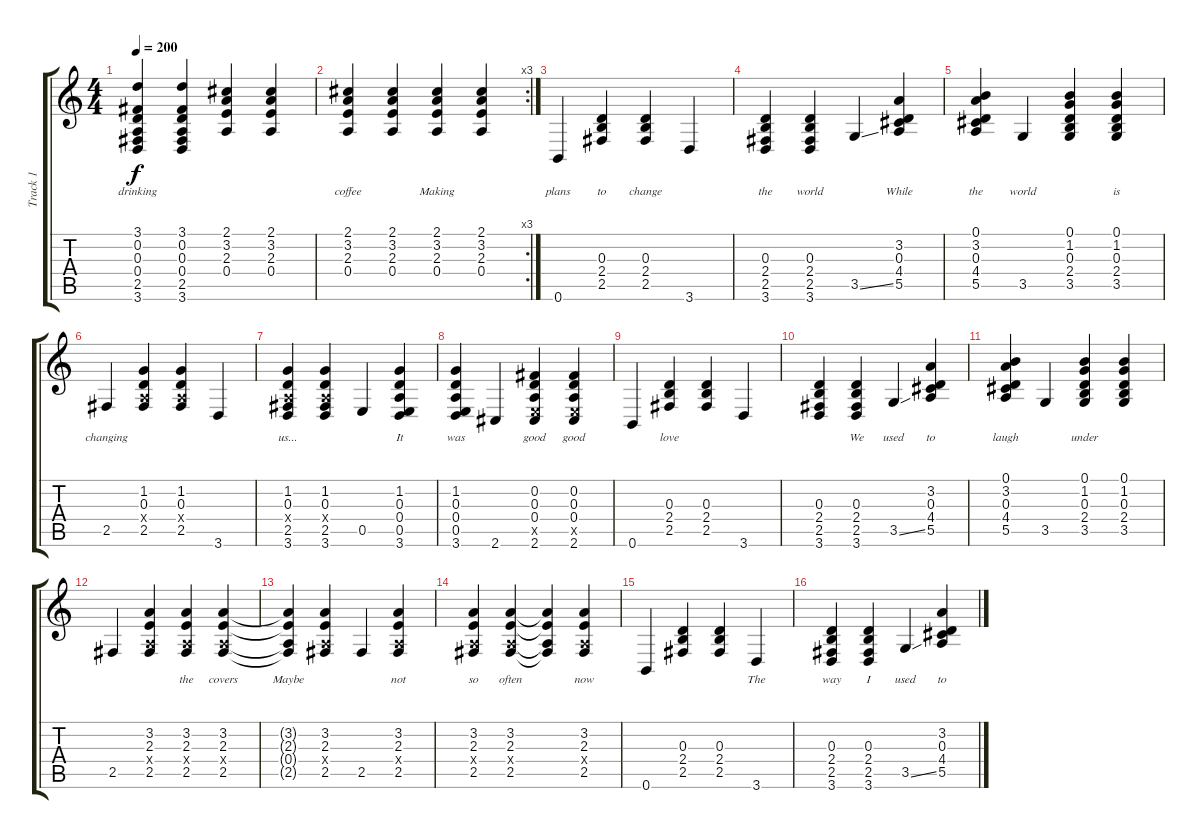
\track ("Track 1" "Track 1") {instrument acousticguitarsteel}
\staff {score tabs}
\tuning (B3 Gb3 D3 A2 E2 B1) {hide}
\ts (4 4)
\tempo 200
\clef g2
\ks c
(3.1 0.2 0.3 0.4 2.5 3.6).4{lyrics (0 "drinking") lyrics (1 "") lyrics (2 "") lyrics (3 "") lyrics (4 "") dy f} (3.1 0.2 0.3 0.4 2.5 3.6).4{lyrics (0 "") lyrics (1 "") lyrics (2 "") lyrics (3 "") lyrics (4 "")} (2.1 3.2 2.3 0.4).4{lyrics (0 "") lyrics (1 "") lyrics (2 "") lyrics (3 "") lyrics (4 "")} (2.1 3.2 2.3 0.4).4{lyrics (0 "") lyrics (1 "") lyrics (2 "") lyrics (3 "") lyrics (4 "")} |
\rc 3
(2.1 3.2 2.3 0.4).4{lyrics (0 "coffee") lyrics (1 "") lyrics (2 "") lyrics (3 "") lyrics (4 "")} (2.1 3.2 2.3 0.4).4{lyrics (0 "") lyrics (1 "") lyrics (2 "") lyrics (3 "") lyrics (4 "")} (2.1 3.2 2.3 0.4).4{lyrics (0 "Making") lyrics (1 "") lyrics (2 "") lyrics (3 "") lyrics (4 "")} (2.1 3.2 2.3 0.4).4{lyrics (0 "") lyrics (1 "") lyrics (2 "") lyrics (3 "") lyrics (4 "")} |
0.6.4{lyrics (0 "plans") lyrics (1 "") lyrics (2 "") lyrics (3 "") lyrics (4 "")} (0.3 2.4 2.5).4{lyrics (0 "to") lyrics (1 "") lyrics (2 "") lyrics (3 "") lyrics (4 "")} (0.3 2.4 2.5).4{lyrics (0 "change") lyrics (1 "") lyrics (2 "") lyrics (3 "") lyrics (4 "")} 3.6.4{lyrics (0 "") lyrics (1 "") lyrics (2 "") lyrics (3 "") lyrics (4 "")} |
(0.3 2.4 2.5 3.6).4{lyrics (0 "the") lyrics (1 "") lyrics (2 "") lyrics (3 "") lyrics (4 "")} (0.3 2.4 2.5 3.6).4{lyrics (0 "world") lyrics (1 "") lyrics (2 "") lyrics (3 "") lyrics (4 "")} 3.5{ss}.4{lyrics (0 "") lyrics (1 "") lyrics (2 "") lyrics (3 "") lyrics (4 "")} (3.2 0.3 4.4 5.5).4{lyrics (0 "While") lyrics (1 "") lyrics (2 "") lyrics (3 "") lyrics (4 "")} |
(0.1 3.2 0.3 4.4 5.5).4{lyrics (0 "the") lyrics (1 "") lyrics (2 "") lyrics (3 "") lyrics (4 "")} 3.5.4{lyrics (0 "world") lyrics (1 "") lyrics (2 "") lyrics (3 "") lyrics (4 "")} (0.1 1.2 0.3 2.4 3.5).4{lyrics (0 "") lyrics (1 "") lyrics (2 "") lyrics (3 "") lyrics (4 "")} (0.1 1.2 0.3 2.4 3.5).4{lyrics (0 "is") lyrics (1 "") lyrics (2 "") lyrics (3 "") lyrics (4 "")} |
2.5.4{lyrics (0 "changing") lyrics (1 "") lyrics (2 "") lyrics (3 "") lyrics (4 "")} (1.2 0.3 0.4{x} 2.5).4{lyrics (0 "") lyrics (1 "") lyrics (2 "") lyrics (3 "") lyrics (4 "")} (1.2 0.3 0.4{x} 2.5).4{lyrics (0 "") lyrics (1 "") lyrics (2 "") lyrics (3 "") lyrics (4 "")} 3.6.4{lyrics (0 "") lyrics (1 "") lyrics (2 "") lyrics (3 "") lyrics (4 "")} |
(1.2 0.3 0.4{x} 2.5 3.6).4{lyrics (0 "us...") lyrics (1 "") lyrics (2 "") lyrics (3 "") lyrics (4 "")} (1.2 0.3 0.4{x} 2.5 3.6).4{lyrics (0 "") lyrics (1 "") lyrics (2 "") lyrics (3 "") lyrics (4 "")} 0.5.4{lyrics (0 "") lyrics (1 "") lyrics (2 "") lyrics (3 "") lyrics (4 "")} (1.2 0.3 0.4 0.5 3.6).4{lyrics (0 "It") lyrics (1 "") lyrics (2 "") lyrics (3 "") lyrics (4 "")} |
(1.2 0.3 0.4 0.5 3.6).4{lyrics (0 "was") lyrics (1 "") lyrics (2 "") lyrics (3 "") lyrics (4 "")} 2.6.4{lyrics (0 "") lyrics (1 "") lyrics (2 "") lyrics (3 "") lyrics (4 "")} (0.2 0.3 0.4 0.5{x} 2.6).4{lyrics (0 "good") lyrics (1 "") lyrics (2 "") lyrics (3 "") lyrics (4 "")} (0.2 0.3 0.4 0.5{x} 2.6).4{lyrics (0 "good") lyrics (1 "") lyrics (2 "") lyrics (3 "") lyrics (4 "")} |
0.6.4{lyrics (0 "") lyrics (1 "") lyrics (2 "") lyrics (3 "") lyrics (4 "")} (0.3 2.4 2.5).4{lyrics (0 "love") lyrics (1 "") lyrics (2 "") lyrics (3 "") lyrics (4 "")} (0.3 2.4 2.5).4{lyrics (0 "") lyrics (1 "") lyrics (2 "") lyrics (3 "") lyrics (4 "")} 3.6.4{lyrics (0 "") lyrics (1 "") lyrics (2 "") lyrics (3 "") lyrics (4 "")} |
(0.3 2.4 2.5 3.6).4{lyrics (0 "") lyrics (1 "") lyrics (2 "") lyrics (3 "") lyrics (4 "")} (0.3 2.4 2.5 3.6).4{lyrics (0 "We") lyrics (1 "") lyrics (2 "") lyrics (3 "") lyrics (4 "")} 3.5{ss}.4{lyrics (0 "used") lyrics (1 "") lyrics (2 "") lyrics (3 "") lyrics (4 "")} (3.2 0.3 4.4 5.5).4{lyrics (0 "to") lyrics (1 "") lyrics (2 "") lyrics (3 "") lyrics (4 "")} |
(0.1 3.2 0.3 4.4 5.5).4{lyrics (0 "laugh") lyrics (1 "") lyrics (2 "") lyrics (3 "") lyrics (4 "")} 3.5.4{lyrics (0 "") lyrics (1 "") lyrics (2 "") lyrics (3 "") lyrics (4 "")} (0.1 1.2 0.3 2.4 3.5).4{lyrics (0 "under") lyrics (1 "") lyrics (2 "") lyrics (3 "") lyrics (4 "")} (0.1 1.2 0.3 2.4 3.5).4{lyrics (0 "") lyrics (1 "") lyrics (2 "") lyrics (3 "") lyrics (4 "")} |
2.5.4{lyrics (0 "") lyrics (1 "") lyrics (2 "") lyrics (3 "") lyrics (4 "")} (3.2 2.3 0.4{x} 2.5).4{lyrics (0 "") lyrics (1 "") lyrics (2 "") lyrics (3 "") lyrics (4 "")} (3.2 2.3 0.4{x} 2.5).4{lyrics (0 "the") lyrics (1 "") lyrics (2 "") lyrics (3 "") lyrics (4 "")} (3.2 2.3 0.4{x} 2.5).4{lyrics (0 "covers") lyrics (1 "") lyrics (2 "") lyrics (3 "") lyrics (4 "")} |
(3.2{t} 2.3{t} 0.4{t} 2.5{t}).4{lyrics (0 "Maybe") lyrics (1 "") lyrics (2 "") lyrics (3 "") lyrics (4 "")} (3.2 2.3 0.4{x} 2.5).4{lyrics (0 "") lyrics (1 "") lyrics (2 "") lyrics (3 "") lyrics (4 "")} 2.5.4{lyrics (0 "") lyrics (1 "") lyrics (2 "") lyrics (3 "") lyrics (4 "")} (3.2 2.3 0.4{x} 2.5).4{lyrics (0 "not") lyrics (1 "") lyrics (2 "") lyrics (3 "") lyrics (4 "")} |
(3.2 2.3 0.4{x} 2.5).4{lyrics (0 "so") lyrics (1 "") lyrics (2 "") lyrics (3 "") lyrics (4 "")} (3.2 2.3 0.4{x} 2.5).4{lyrics (0 "often") lyrics (1 "") lyrics (2 "") lyrics (3 "") lyrics (4 "")} (3.2{t} 2.3{t} 0.4{t} 2.5{t}).4{lyrics (0 "") lyrics (1 "") lyrics (2 "") lyrics (3 "") lyrics (4 "")} (3.2 2.3 0.4{x} 2.5).4{lyrics (0 "now") lyrics (1 "") lyrics (2 "") lyrics (3 "") lyrics (4 "")} |
0.6.4{lyrics (0 "") lyrics (1 "") lyrics (2 "") lyrics (3 "") lyrics (4 "")} (0.3 2.4 2.5).4{lyrics (0 "") lyrics (1 "") lyrics (2 "") lyrics (3 "") lyrics (4 "")} (0.3 2.4 2.5).4{lyrics (0 "") lyrics (1 "") lyrics (2 "") lyrics (3 "") lyrics (4 "")} 3.6.4{lyrics (0 "The") lyrics (1 "") lyrics (2 "") lyrics (3 "") lyrics (4 "")} |
(0.3 2.4 2.5 3.6).4{lyrics (0 "way") lyrics (1 "") lyrics (2 "") lyrics (3 "") lyrics (4 "")} (0.3 2.4 2.5 3.6).4{lyrics (0 "I") lyrics (1 "") lyrics (2 "") lyrics (3 "") lyrics (4 "")} 3.5{ss}.4{lyrics (0 "used") lyrics (1 "") lyrics (2 "") lyrics (3 "") lyrics (4 "")} (3.2 0.3 4.4 5.5).4{lyrics (0 "to") lyrics (1 "") lyrics (2 "") lyrics (3 "") lyrics (4 "")}
